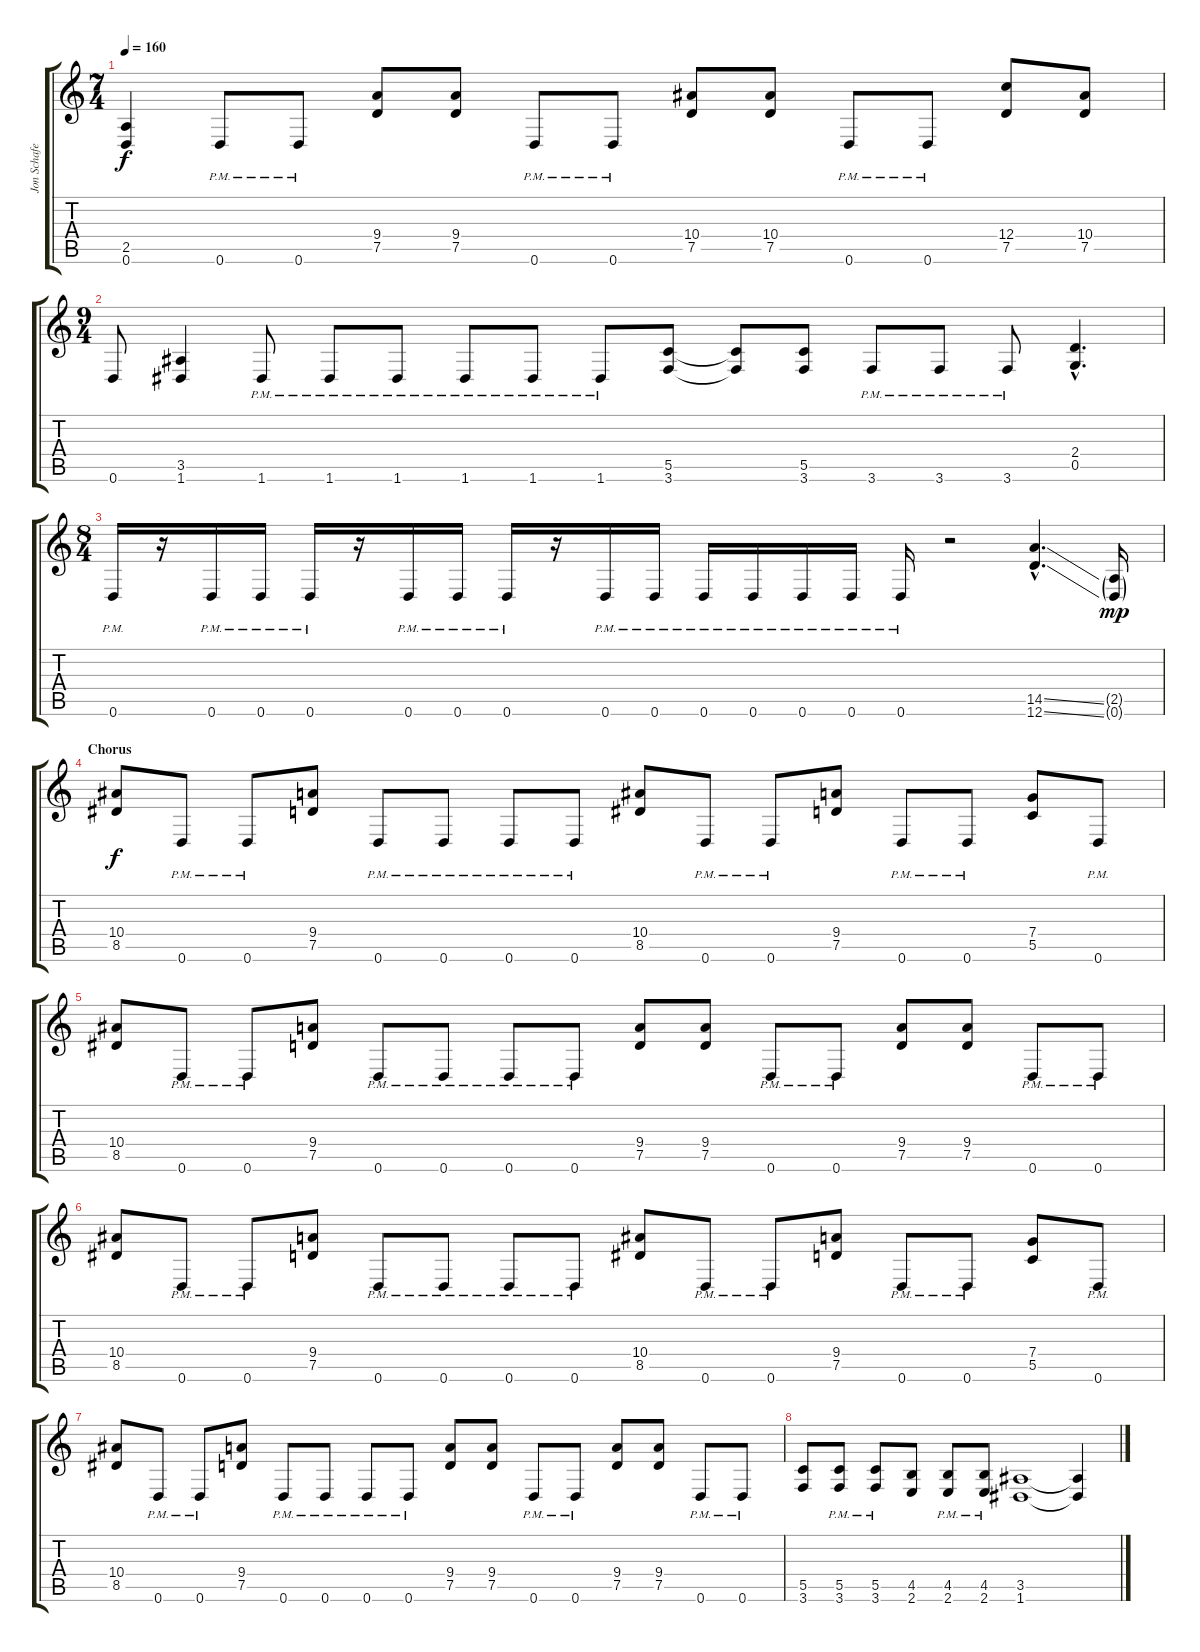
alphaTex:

\track ("Jon Schafer" "Jon Schafe") {instrument distortionguitar}
\staff {score tabs}
\tuning (D4 A3 F3 C3 G2 D2) {hide}
\ts (7 4)
\tempo 160
\clef g2
\ks c
(2.5{t} 0.6{t}).4{dy f} 0.6{pm}.8 0.6{pm}.8 (9.4 7.5).8 (9.4 7.5).8 0.6{pm}.8 0.6{pm}.8 (10.4 7.5).8 (10.4 7.5).8 0.6{pm}.8 0.6{pm}.8 (12.4 7.5).8 (10.4 7.5).8 |
\ts (9 4)
0.6.8 (3.5 1.6).4 1.6{pm}.8 1.6{pm}.8 1.6{pm}.8 1.6{pm}.8 1.6{pm}.8 1.6{pm}.8 (5.5 3.6).8 (5.5{t} 3.6{t}).8 (5.5 3.6).8 3.6{pm}.8 3.6{pm}.8 3.6{pm}.8 (2.4{hac} 0.5{hac}).4{d} |
\ts (8 4)
0.6{pm}.16 r.16 0.6{pm}.16 0.6{pm}.16 0.6{pm}.16 r.16 0.6{pm}.16 0.6{pm}.16 0.6{pm}.16 r.16 0.6{pm}.16 0.6{pm}.16 0.6{pm}.16 0.6{pm}.16 0.6{pm}.16 0.6{pm}.16 0.6{pm}.16 r.2 (14.5{ss hac} 12.6{ss hac}).4{d} (2.5{g} 0.6{g}).16{dy mp} |
\section ("" "Chorus")
(10.4 8.5).8{dy f} 0.6{pm}.8 0.6{pm}.8 (9.4 7.5).8 0.6{pm}.8 0.6{pm}.8 0.6{pm}.8 0.6{pm}.8 (10.4 8.5).8 0.6{pm}.8 0.6{pm}.8 (9.4 7.5).8 0.6{pm}.8 0.6{pm}.8 (7.4 5.5).8 0.6{pm}.8 |
(10.4 8.5).8 0.6{pm}.8 0.6{pm}.8 (9.4 7.5).8 0.6{pm}.8 0.6{pm}.8 0.6{pm}.8 0.6{pm}.8 (9.4 7.5).8 (9.4 7.5).8 0.6{pm}.8 0.6{pm}.8 (9.4 7.5).8 (9.4 7.5).8 0.6{pm}.8 0.6{pm}.8 |
(10.4 8.5).8 0.6{pm}.8 0.6{pm}.8 (9.4 7.5).8 0.6{pm}.8 0.6{pm}.8 0.6{pm}.8 0.6{pm}.8 (10.4 8.5).8 0.6{pm}.8 0.6{pm}.8 (9.4 7.5).8 0.6{pm}.8 0.6{pm}.8 (7.4 5.5).8 0.6{pm}.8 |
(10.4 8.5).8 0.6{pm}.8 0.6{pm}.8 (9.4 7.5).8 0.6{pm}.8 0.6{pm}.8 0.6{pm}.8 0.6{pm}.8 (9.4 7.5).8 (9.4 7.5).8 0.6{pm}.8 0.6{pm}.8 (9.4 7.5).8 (9.4 7.5).8 0.6{pm}.8 0.6{pm}.8 |
(5.5 3.6).8 (5.5{pm} 3.6{pm}).8 (5.5{pm} 3.6{pm}).8 (4.5 2.6).8 (4.5{pm} 2.6{pm}).8 (4.5{pm} 2.6{pm}).8 (3.5 1.6).1 (3.5{t} 1.6{t}).4
